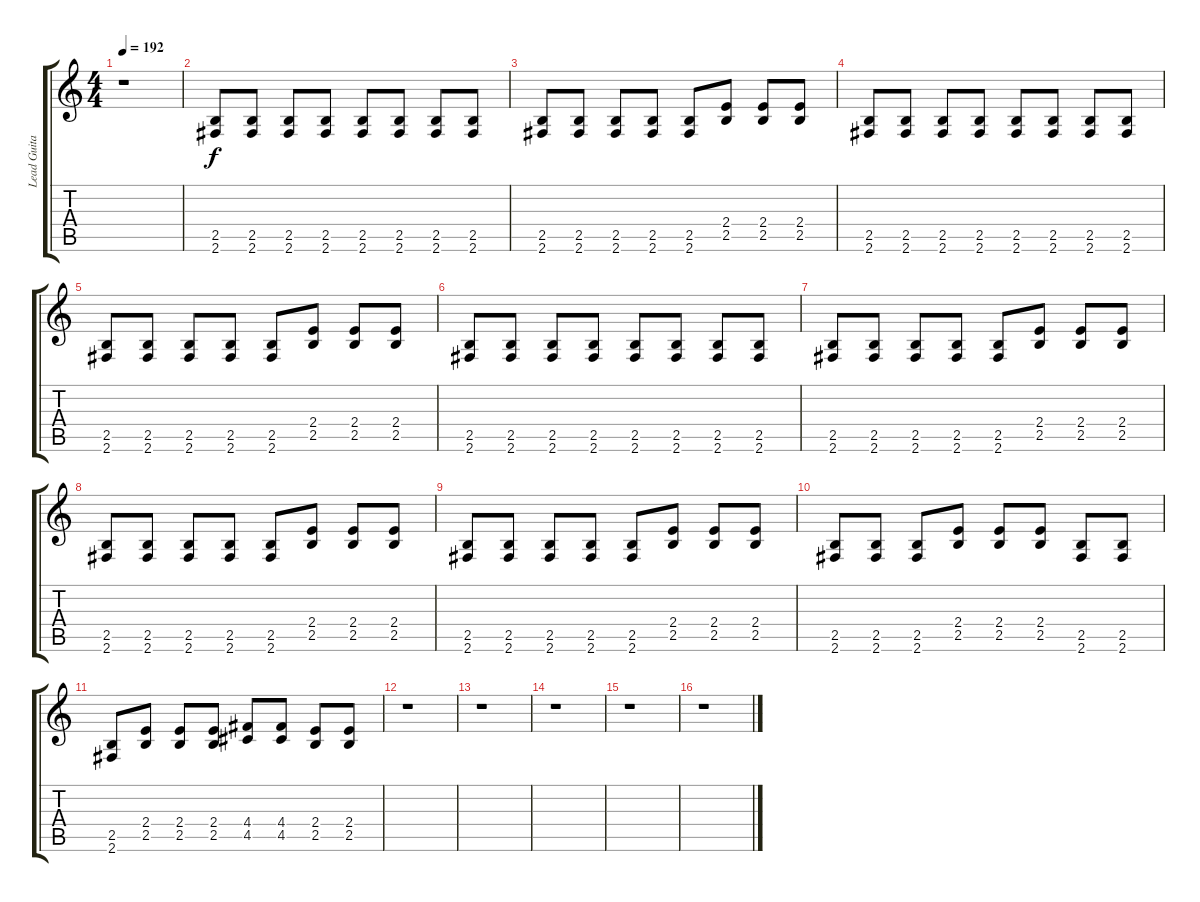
\track ("Lead Guitar" "Lead Guita") {instrument distortionguitar}
\staff {score tabs}
\tuning (E4 B3 G3 D3 A2 E2) {hide}
\ts (4 4)
\tempo 192
\clef g2
\ks c
r.1{dy f instrument distortionguitar} |
(2.5 2.6).8 (2.5 2.6).8 (2.5 2.6).8 (2.5 2.6).8 (2.5 2.6).8 (2.5 2.6).8 (2.5 2.6).8 (2.5 2.6).8 |
(2.5 2.6).8 (2.5 2.6).8 (2.5 2.6).8 (2.5 2.6).8 (2.5 2.6).8 (2.4 2.5).8 (2.4 2.5).8 (2.4 2.5).8 |
(2.5 2.6).8 (2.5 2.6).8 (2.5 2.6).8 (2.5 2.6).8 (2.5 2.6).8 (2.5 2.6).8 (2.5 2.6).8 (2.5 2.6).8 |
(2.5 2.6).8 (2.5 2.6).8 (2.5 2.6).8 (2.5 2.6).8 (2.5 2.6).8 (2.4 2.5).8 (2.4 2.5).8 (2.4 2.5).8 |
(2.5 2.6).8 (2.5 2.6).8 (2.5 2.6).8 (2.5 2.6).8 (2.5 2.6).8 (2.5 2.6).8 (2.5 2.6).8 (2.5 2.6).8 |
(2.5 2.6).8 (2.5 2.6).8 (2.5 2.6).8 (2.5 2.6).8 (2.5 2.6).8 (2.4 2.5).8 (2.4 2.5).8 (2.4 2.5).8 |
(2.5 2.6).8 (2.5 2.6).8 (2.5 2.6).8 (2.5 2.6).8 (2.5 2.6).8 (2.4 2.5).8 (2.4 2.5).8 (2.4 2.5).8 |
(2.5 2.6).8 (2.5 2.6).8 (2.5 2.6).8 (2.5 2.6).8 (2.5 2.6).8 (2.4 2.5).8 (2.4 2.5).8 (2.4 2.5).8 |
(2.5 2.6).8 (2.5 2.6).8 (2.5 2.6).8 (2.4 2.5).8 (2.4 2.5).8 (2.4 2.5).8 (2.5 2.6).8 (2.5 2.6).8 |
(2.5 2.6).8 (2.4 2.5).8 (2.4 2.5).8 (2.4 2.5).8 (4.4 4.5).8 (4.4 4.5).8 (2.4 2.5).8 (2.4 2.5).8 |
r.1 |
r.1 |
r.1 |
r.1 |
r.1
